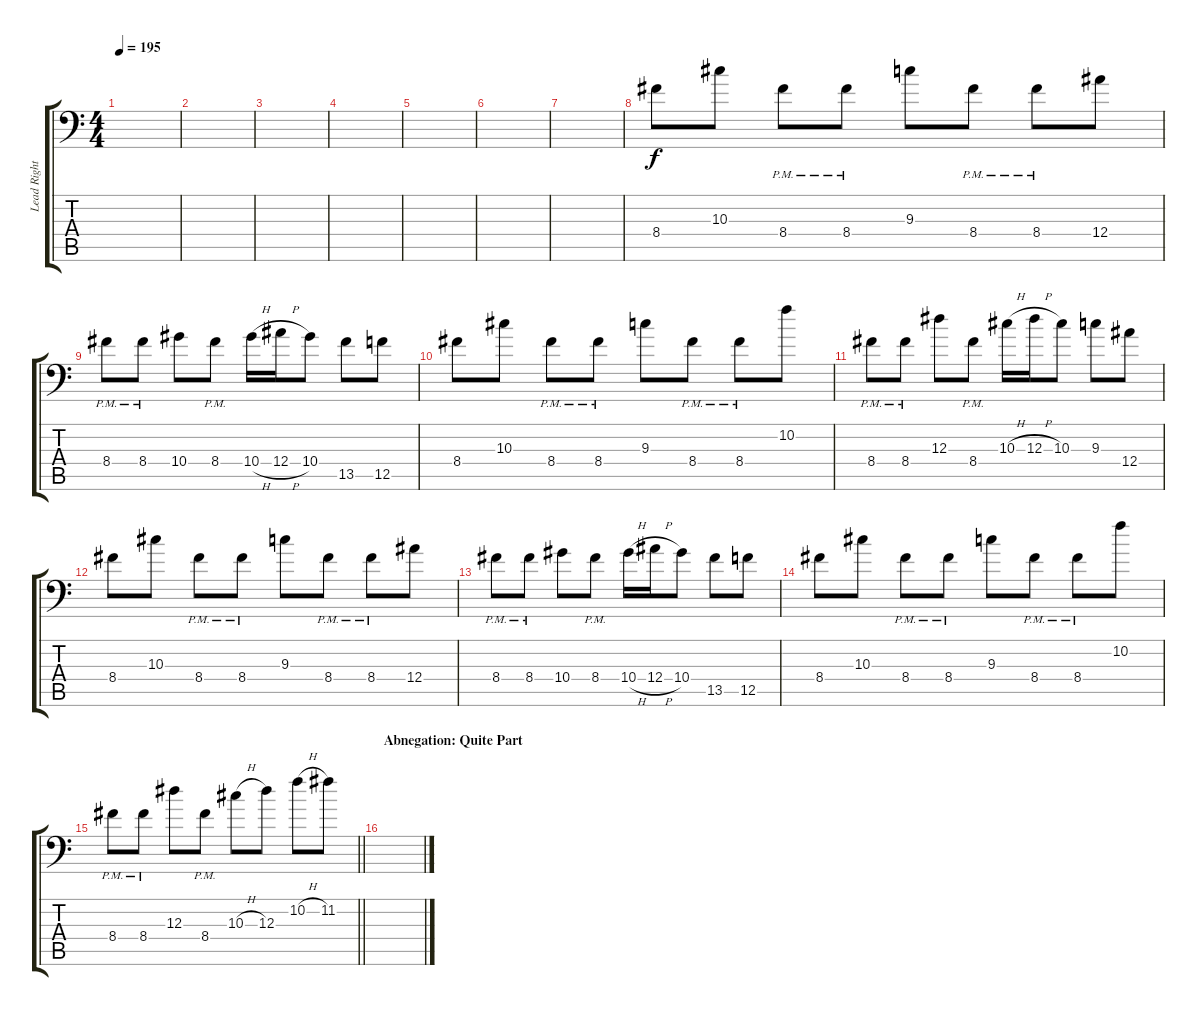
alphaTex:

\track ("Lead Right 2" "Lead Right") {instrument distortionguitar}
\staff {score tabs}
\tuning (C4 G3 Eb3 Bb2 F2 Bb1) {hide}
\ts (4 4)
\tempo 195
\clef f4
\ks c
|
|
|
|
|
|
|
8.4.8 10.3.8 8.4{pm}.8 8.4{pm}.8 9.3.8 8.4{pm}.8 8.4{pm}.8 12.4.8 |
8.4{pm}.8 8.4{pm}.8 10.4.8 8.4{pm}.8 10.4{h}.16 12.4{h}.16 10.4.8 13.5.8 12.5.8 |
8.4.8 10.3.8 8.4{pm}.8 8.4{pm}.8 9.3.8 8.4{pm}.8 8.4{pm}.8 10.2.8 |
8.4{pm}.8 8.4{pm}.8 12.3.8 8.4{pm}.8 10.3{h}.16 12.3{h}.16 10.3.8 9.3.8 12.4.8 |
8.4.8 10.3.8 8.4{pm}.8 8.4{pm}.8 9.3.8 8.4{pm}.8 8.4{pm}.8 12.4.8 |
8.4{pm}.8 8.4{pm}.8 10.4.8 8.4{pm}.8 10.4{h}.16 12.4{h}.16 10.4.8 13.5.8 12.5.8 |
8.4.8 10.3.8 8.4{pm}.8 8.4{pm}.8 9.3.8 8.4{pm}.8 8.4{pm}.8 10.2.8 |
\barLineRight lightlight
8.4{pm}.8 8.4{pm}.8 12.3.8 8.4{pm}.8 10.3{h}.8 12.3.8 10.2{h}.8 11.2.8 |
\section ("" "Abnegation: Quite Part")
